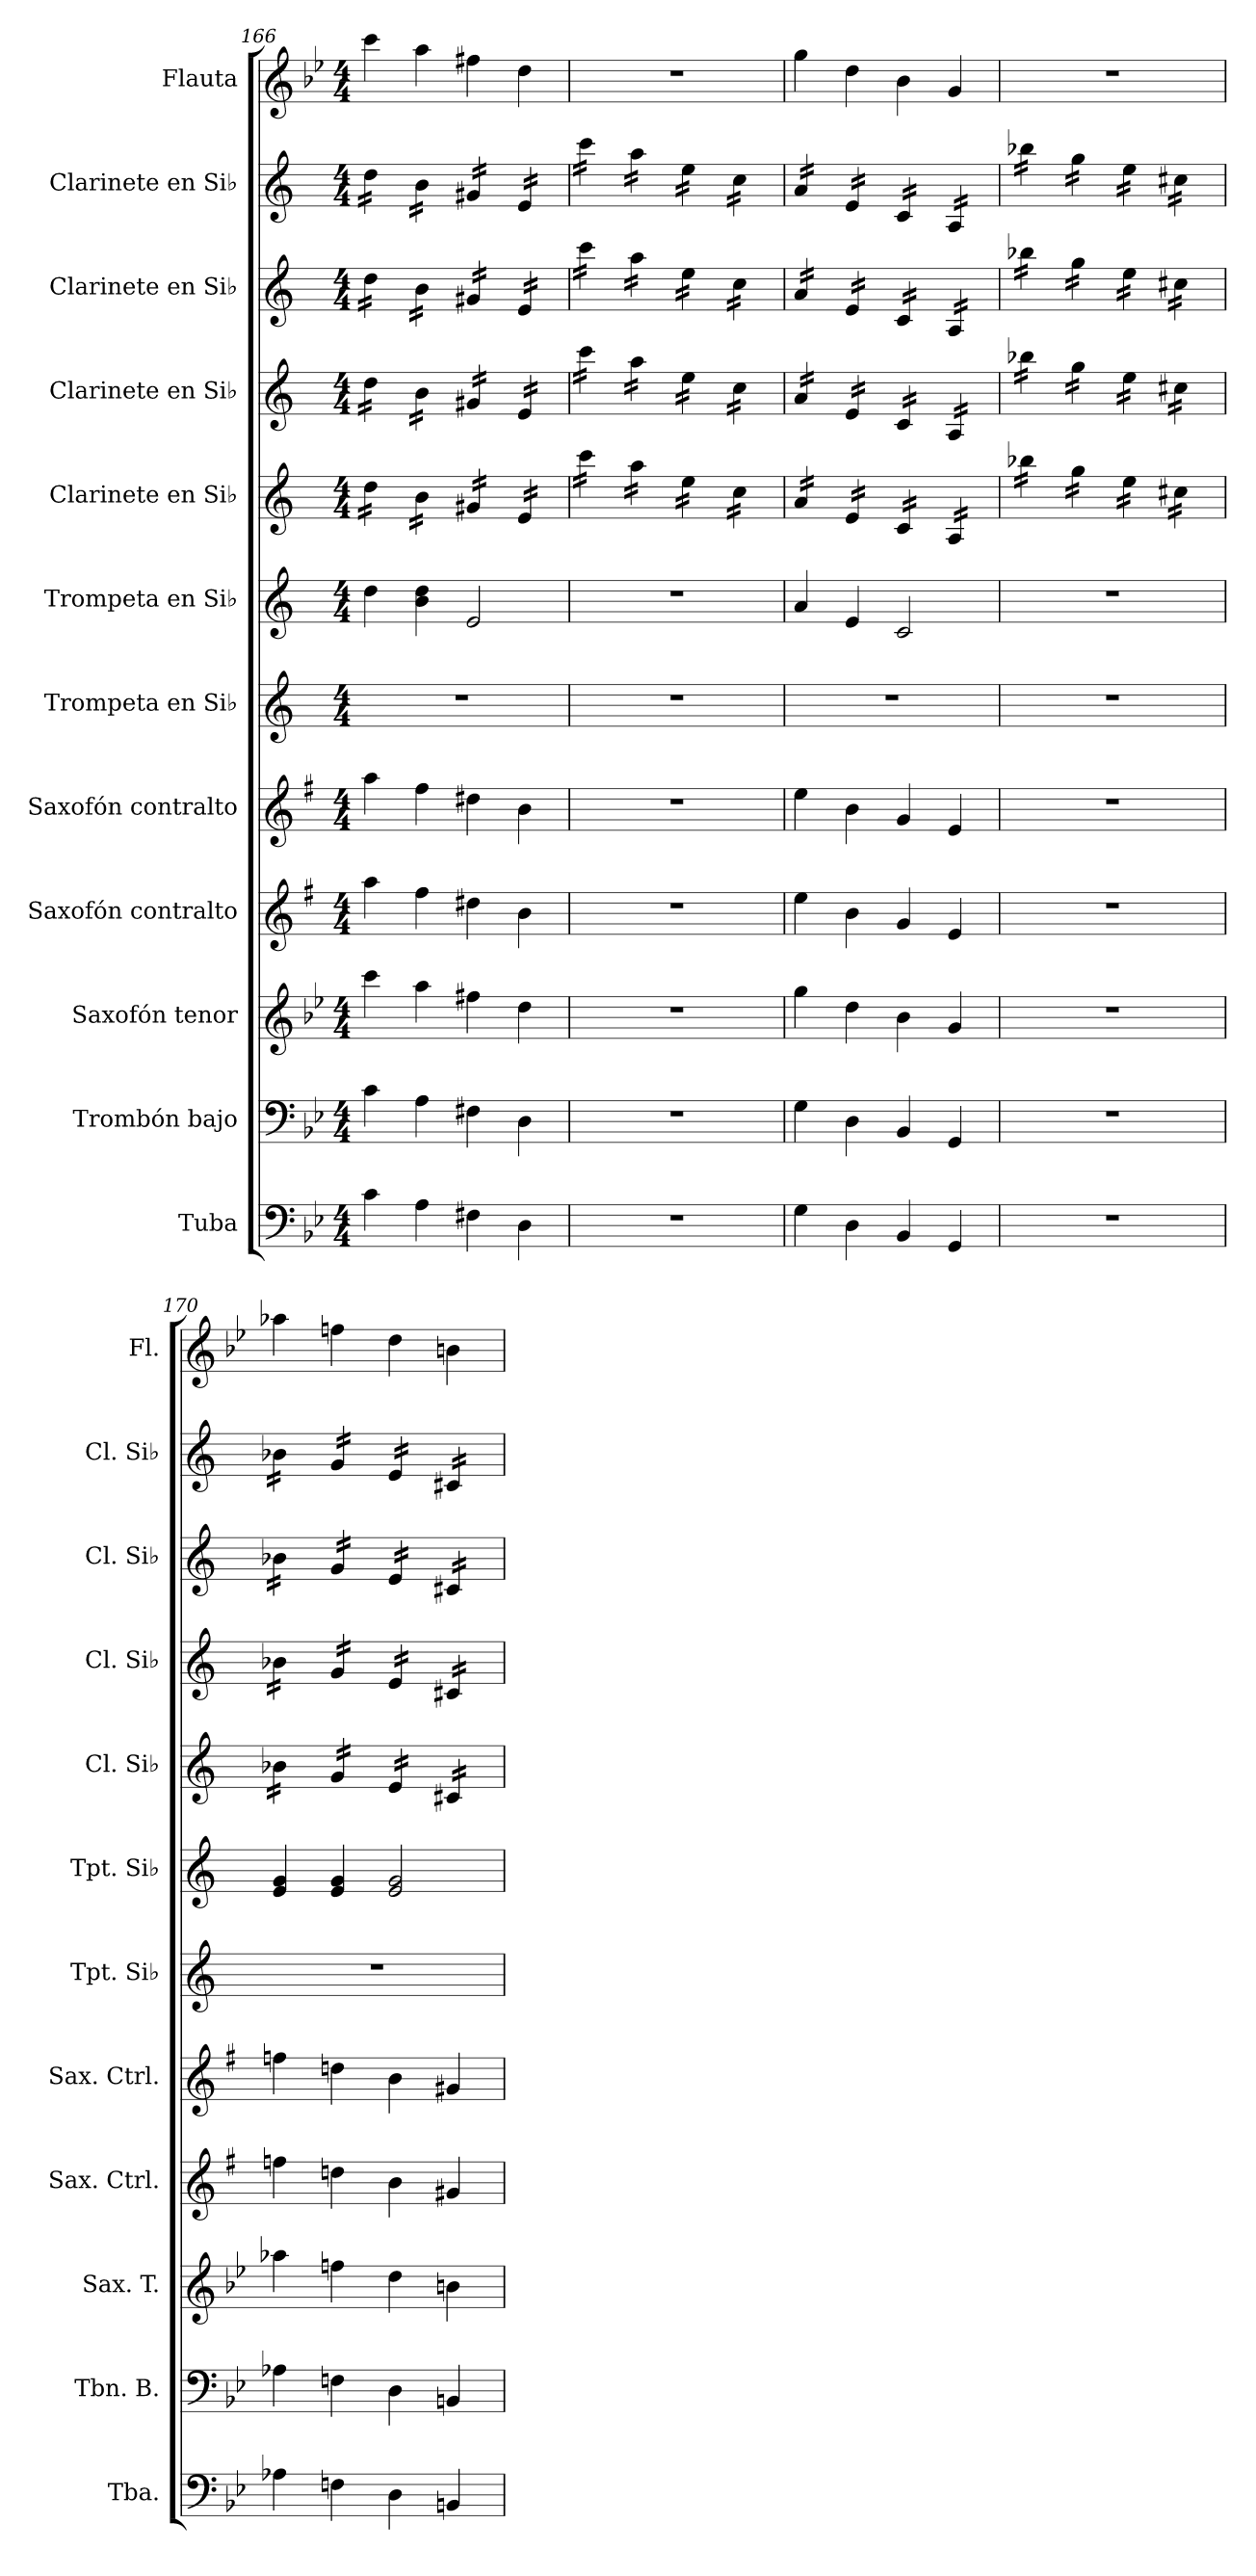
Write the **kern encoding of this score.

**kern	**kern	**kern	**kern	**kern	**kern	**kern	**kern	**kern	**kern	**kern	**kern
*part12	*part11	*part10	*part9	*part8	*part7	*part6	*part5	*part4	*part3	*part2	*part1
*staff12	*staff11	*staff10	*staff9	*staff8	*staff7	*staff6	*staff5	*staff4	*staff3	*staff2	*staff1
*I"Tuba	*I"Trombón bajo	*I"Saxofón tenor	*I"Saxofón contralto	*I"Saxofón contralto	*I"Trompeta en Si♭	*I"Trompeta en Si♭	*I"Clarinete en Si♭	*I"Clarinete en Si♭	*I"Clarinete en Si♭	*I"Clarinete en Si♭	*I"Flauta
*I'Tba.	*I'Tbn. B.	*I'Sax. T.	*I'Sax. Ctrl.	*I'Sax. Ctrl.	*I'Tpt. Si♭	*I'Tpt. Si♭	*I'Cl. Si♭	*I'Cl. Si♭	*I'Cl. Si♭	*I'Cl. Si♭	*I'Fl.
!!LO:PB:g=z
*clefF4	*clefF4	*clefG2	*clefG2	*clefG2	*clefG2	*clefG2	*clefG2	*clefG2	*clefG2	*clefG2	*clefG2
*	*	*ITrd8c14	*ITrd5c9	*ITrd5c9	*ITrd1c2	*ITrd1c2	*ITrd1c2	*ITrd1c2	*ITrd1c2	*ITrd1c2	*
*k[b-e-]	*k[b-e-]	*k[b-e-]	*k[b-e-]	*k[b-e-]	*k[b-e-]	*k[b-e-]	*k[b-e-]	*k[b-e-]	*k[b-e-]	*k[b-e-]	*k[b-e-]
*M4/4	*M4/4	*M4/4	*M4/4	*M4/4	*M4/4	*M4/4	*M4/4	*M4/4	*M4/4	*M4/4	*M4/4
=166	=166	=166	=166	=166	=166	=166	=166	=166	=166	=166	=166
*	*	*	*	*	*	*	*tremolo	*	*	*	*
*	*	*	*	*	*	*	*	*tremolo	*	*	*
*	*	*	*	*	*	*	*	*	*tremolo	*	*
*	*	*	*	*	*	*	*	*	*	*tremolo	*
4c\	4c\	4cc\	4cc\	4cc\	1r	4cc\	16cc\LL	16cc\LL	16cc\LL	16cc\LL	4ccc\
.	.	.	.	.	.	.	16cc\	16cc\	16cc\	16cc\	.
.	.	.	.	.	.	.	16cc\	16cc\	16cc\	16cc\	.
.	.	.	.	.	.	.	16cc\JJ	16cc\JJ	16cc\JJ	16cc\JJ	.
4A\	4A\	4a\	4a\	4a\	.	4a\ 4cc\	16a\LL	16a\LL	16a\LL	16a\LL	4aa\
.	.	.	.	.	.	.	16a\	16a\	16a\	16a\	.
.	.	.	.	.	.	.	16a\	16a\	16a\	16a\	.
.	.	.	.	.	.	.	16a\JJ	16a\JJ	16a\JJ	16a\JJ	.
4F#X\	4F#X\	4f#X\	4f#X\	4f#X\	.	2d/	16f#X/LL	16f#X/LL	16f#X/LL	16f#X/LL	4ff#X\
.	.	.	.	.	.	.	16f#X/	16f#X/	16f#X/	16f#X/	.
.	.	.	.	.	.	.	16f#X/	16f#X/	16f#X/	16f#X/	.
.	.	.	.	.	.	.	16f#X/JJ	16f#X/JJ	16f#X/JJ	16f#X/JJ	.
4D\	4D\	4d\	4d\	4d\	.	.	16d/LL	16d/LL	16d/LL	16d/LL	4dd\
.	.	.	.	.	.	.	16d/	16d/	16d/	16d/	.
.	.	.	.	.	.	.	16d/	16d/	16d/	16d/	.
.	.	.	.	.	.	.	16d/JJ	16d/JJ	16d/JJ	16d/JJ	.
=167	=167	=167	=167	=167	=167	=167	=167	=167	=167	=167	=167
1r	1r	1r	1r	1r	1r	1r	16bb-\LL	16bb-\LL	16bb-\LL	16bb-\LL	1r
.	.	.	.	.	.	.	16bb-\	16bb-\	16bb-\	16bb-\	.
.	.	.	.	.	.	.	16bb-\	16bb-\	16bb-\	16bb-\	.
.	.	.	.	.	.	.	16bb-\JJ	16bb-\JJ	16bb-\JJ	16bb-\JJ	.
.	.	.	.	.	.	.	16gg\LL	16gg\LL	16gg\LL	16gg\LL	.
.	.	.	.	.	.	.	16gg\	16gg\	16gg\	16gg\	.
.	.	.	.	.	.	.	16gg\	16gg\	16gg\	16gg\	.
.	.	.	.	.	.	.	16gg\JJ	16gg\JJ	16gg\JJ	16gg\JJ	.
.	.	.	.	.	.	.	16dd\LL	16dd\LL	16dd\LL	16dd\LL	.
.	.	.	.	.	.	.	16dd\	16dd\	16dd\	16dd\	.
.	.	.	.	.	.	.	16dd\	16dd\	16dd\	16dd\	.
.	.	.	.	.	.	.	16dd\JJ	16dd\JJ	16dd\JJ	16dd\JJ	.
.	.	.	.	.	.	.	16b-\LL	16b-\LL	16b-\LL	16b-\LL	.
.	.	.	.	.	.	.	16b-\	16b-\	16b-\	16b-\	.
.	.	.	.	.	.	.	16b-\	16b-\	16b-\	16b-\	.
.	.	.	.	.	.	.	16b-\JJ	16b-\JJ	16b-\JJ	16b-\JJ	.
=168	=168	=168	=168	=168	=168	=168	=168	=168	=168	=168	=168
4G\	4G\	4g\	4g\	4g\	1r	4g/	16g/LL	16g/LL	16g/LL	16g/LL	4gg\
.	.	.	.	.	.	.	16g/	16g/	16g/	16g/	.
.	.	.	.	.	.	.	16g/	16g/	16g/	16g/	.
.	.	.	.	.	.	.	16g/JJ	16g/JJ	16g/JJ	16g/JJ	.
4D\	4D\	4d\	4d\	4d\	.	4d/	16d/LL	16d/LL	16d/LL	16d/LL	4dd\
.	.	.	.	.	.	.	16d/	16d/	16d/	16d/	.
.	.	.	.	.	.	.	16d/	16d/	16d/	16d/	.
.	.	.	.	.	.	.	16d/JJ	16d/JJ	16d/JJ	16d/JJ	.
4BB-/	4BB-/	4B-\	4B-/	4B-/	.	2B-/	16B-/LL	16B-/LL	16B-/LL	16B-/LL	4b-\
.	.	.	.	.	.	.	16B-/	16B-/	16B-/	16B-/	.
.	.	.	.	.	.	.	16B-/	16B-/	16B-/	16B-/	.
.	.	.	.	.	.	.	16B-/JJ	16B-/JJ	16B-/JJ	16B-/JJ	.
4GG/	4GG/	4G/	4G/	4G/	.	.	16G/LL	16G/LL	16G/LL	16G/LL	4g/
.	.	.	.	.	.	.	16G/	16G/	16G/	16G/	.
.	.	.	.	.	.	.	16G/	16G/	16G/	16G/	.
.	.	.	.	.	.	.	16G/JJ	16G/JJ	16G/JJ	16G/JJ	.
=169	=169	=169	=169	=169	=169	=169	=169	=169	=169	=169	=169
1r	1r	1r	1r	1r	1r	1r	16aa-X\LL	16aa-X\LL	16aa-X\LL	16aa-X\LL	1r
.	.	.	.	.	.	.	16aa-X\	16aa-X\	16aa-X\	16aa-X\	.
.	.	.	.	.	.	.	16aa-X\	16aa-X\	16aa-X\	16aa-X\	.
.	.	.	.	.	.	.	16aa-X\JJ	16aa-X\JJ	16aa-X\JJ	16aa-X\JJ	.
.	.	.	.	.	.	.	16ff\LL	16ff\LL	16ff\LL	16ff\LL	.
.	.	.	.	.	.	.	16ff\	16ff\	16ff\	16ff\	.
.	.	.	.	.	.	.	16ff\	16ff\	16ff\	16ff\	.
.	.	.	.	.	.	.	16ff\JJ	16ff\JJ	16ff\JJ	16ff\JJ	.
.	.	.	.	.	.	.	16dd\LL	16dd\LL	16dd\LL	16dd\LL	.
.	.	.	.	.	.	.	16dd\	16dd\	16dd\	16dd\	.
.	.	.	.	.	.	.	16dd\	16dd\	16dd\	16dd\	.
.	.	.	.	.	.	.	16dd\JJ	16dd\JJ	16dd\JJ	16dd\JJ	.
.	.	.	.	.	.	.	16bn\LL	16bn\LL	16bn\LL	16bn\LL	.
.	.	.	.	.	.	.	16bn\	16bn\	16bn\	16bn\	.
.	.	.	.	.	.	.	16bn\	16bn\	16bn\	16bn\	.
.	.	.	.	.	.	.	16bn\JJ	16bn\JJ	16bn\JJ	16bn\JJ	.
=170	=170	=170	=170	=170	=170	=170	=170	=170	=170	=170	=170
4A-X\	4A-X\	4a-X\	4a-X\	4a-X\	1r	4d/ 4f/	16a-X\LL	16a-X\LL	16a-X\LL	16a-X\LL	4aa-X\
.	.	.	.	.	.	.	16a-X\	16a-X\	16a-X\	16a-X\	.
.	.	.	.	.	.	.	16a-X\	16a-X\	16a-X\	16a-X\	.
.	.	.	.	.	.	.	16a-X\JJ	16a-X\JJ	16a-X\JJ	16a-X\JJ	.
4Fn\	4Fn\	4fn\	4fn\	4fn\	.	4d/ 4f/	16f/LL	16f/LL	16f/LL	16f/LL	4ffn\
.	.	.	.	.	.	.	16f/	16f/	16f/	16f/	.
.	.	.	.	.	.	.	16f/	16f/	16f/	16f/	.
.	.	.	.	.	.	.	16f/JJ	16f/JJ	16f/JJ	16f/JJ	.
4D\	4D\	4d\	4d\	4d\	.	2d/ 2f/	16d/LL	16d/LL	16d/LL	16d/LL	4dd\
.	.	.	.	.	.	.	16d/	16d/	16d/	16d/	.
.	.	.	.	.	.	.	16d/	16d/	16d/	16d/	.
.	.	.	.	.	.	.	16d/JJ	16d/JJ	16d/JJ	16d/JJ	.
4BBn/	4BBn/	4Bn\	4Bn/	4Bn/	.	.	16Bn/LL	16Bn/LL	16Bn/LL	16Bn/LL	4bn\
.	.	.	.	.	.	.	16Bn/	16Bn/	16Bn/	16Bn/	.
.	.	.	.	.	.	.	16Bn/	16Bn/	16Bn/	16Bn/	.
.	.	.	.	.	.	.	16Bn/JJ	16Bn/JJ	16Bn/JJ	16Bn/JJ	.
*	*	*	*	*	*	*	*	*	*	*Xtremolo	*
*	*	*	*	*	*	*	*	*	*Xtremolo	*	*
*	*	*	*	*	*	*	*	*Xtremolo	*	*	*
*	*	*	*	*	*	*	*Xtremolo	*	*	*	*
=	=	=	=	=	=	=	=	=	=	=	=
*-	*-	*-	*-	*-	*-	*-	*-	*-	*-	*-	*-
